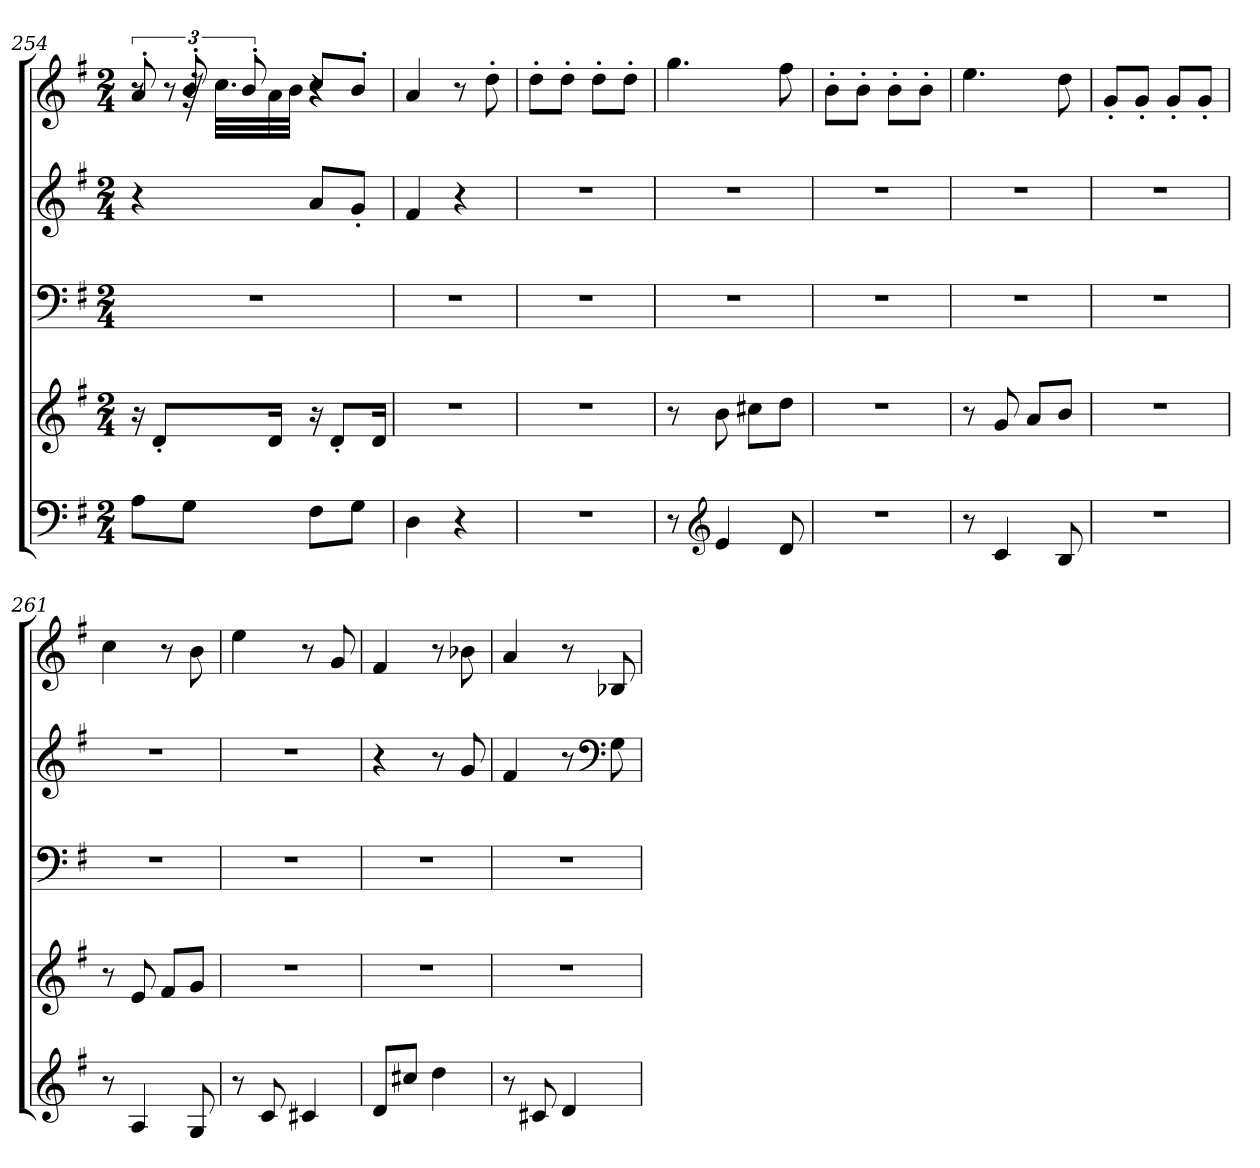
**kern	**kern	**kern	**kern	**kern
*part5	*part4	*part3	*part2	*part1
*staff5	*staff4	*staff3	*staff2	*staff1
!!LO:PB:g=z
*clefF4	*clefG2	*clefF4	*clefG2	*clefG2
*k[f#]	*k[f#]	*k[f#]	*k[f#]	*k[f#]
*M2/4	*M2/4	*M2/4	*M2/4	*M2/4
=254	=254	=254	=254	=254
*	*	*	*	*^
*	*	*	*	*	*^
8A\L	16r	2r	4r	12a'/	8r	8r
.	8d'/L	.	.	.	.	.
.	.	.	.	12r	.	.
8G\J	.	.	.	.	64r	8b'/
.	.	.	.	.	32.cc\LLL	.
.	.	.	.	12b'/	.	.
.	16d/Jk	.	.	.	32a\	.
.	.	.	.	.	32b\JJJ	.
8F#\L	16r	.	8a/L	8cc/L	4r	4r
.	8d'/L	.	.	.	.	.
8G\J	.	.	8g'/J	8b'/J	.	.
.	16d/Jk	.	.	.	.	.
*	*	*	*	*v	*v	*v
=255	=255	=255	=255	=255
*	*	*	*	*MM127
4D\	2r	2r	4f#/	4a/
*	*	*	*	*MM91
4r	.	.	4r	8r
*	*	*	*	*MM134
.	.	.	.	8dd'\
=256	=256	=256	=256	=256
2r	2r	2r	2r	8dd'\L
.	.	.	.	8dd'\J
.	.	.	.	8dd'\L
.	.	.	.	8dd'\J
=257	=257	=257	=257	=257
*	*	*	*	*MM134
8r	8r	2r	2r	4.gg\
*clefG2	*	*	*	*
4e/	8b\	.	.	.
.	8cc#X\L	.	.	.
8d/	8dd\J	.	.	8ff#\
=258	=258	=258	=258	=258
*	*	*	*	*MM134
2r	2r	2r	2r	8b'\L
.	.	.	.	8b'\J
.	.	.	.	8b'\L
.	.	.	.	8b'\J
=259	=259	=259	=259	=259
*	*	*	*	*MM134
8r	8r	2r	2r	4.ee\
4c/	8g/	.	.	.
.	8a/L	.	.	.
8B/	8b/J	.	.	8dd\
!!LO:LB:g=z
=260	=260	=260	=260	=260
*	*	*	*	*MM134
2r	2r	2r	2r	8g'/L
.	.	.	.	8g'/J
.	.	.	.	8g'/L
.	.	.	.	8g'/J
=261	=261	=261	=261	=261
*	*	*	*	*MM134
8r	8r	2r	2r	4cc\
4A/	8e/	.	.	.
.	8f#/L	.	.	8r
8G/	8g/J	.	.	8b\
=262	=262	=262	=262	=262
8r	2r	2r	2r	4ee\
8c/	.	.	.	.
4c#X/	.	.	.	8r
.	.	.	.	8g/
=263	=263	=263	=263	=263
8d/L	2r	2r	4r	4f#/
8cc#X/J	.	.	.	.
4dd\	.	.	8r	8r
.	.	.	8g/	8b-X\
=264	=264	=264	=264	=264
8r	2r	2r	4f#/	4a/
8c#X/	.	.	.	.
4d/	.	.	8r	8r
*	*	*	*clefF4	*
.	.	.	8G\	8B-X/
=	=	=	=	=
*-	*-	*-	*-	*-
